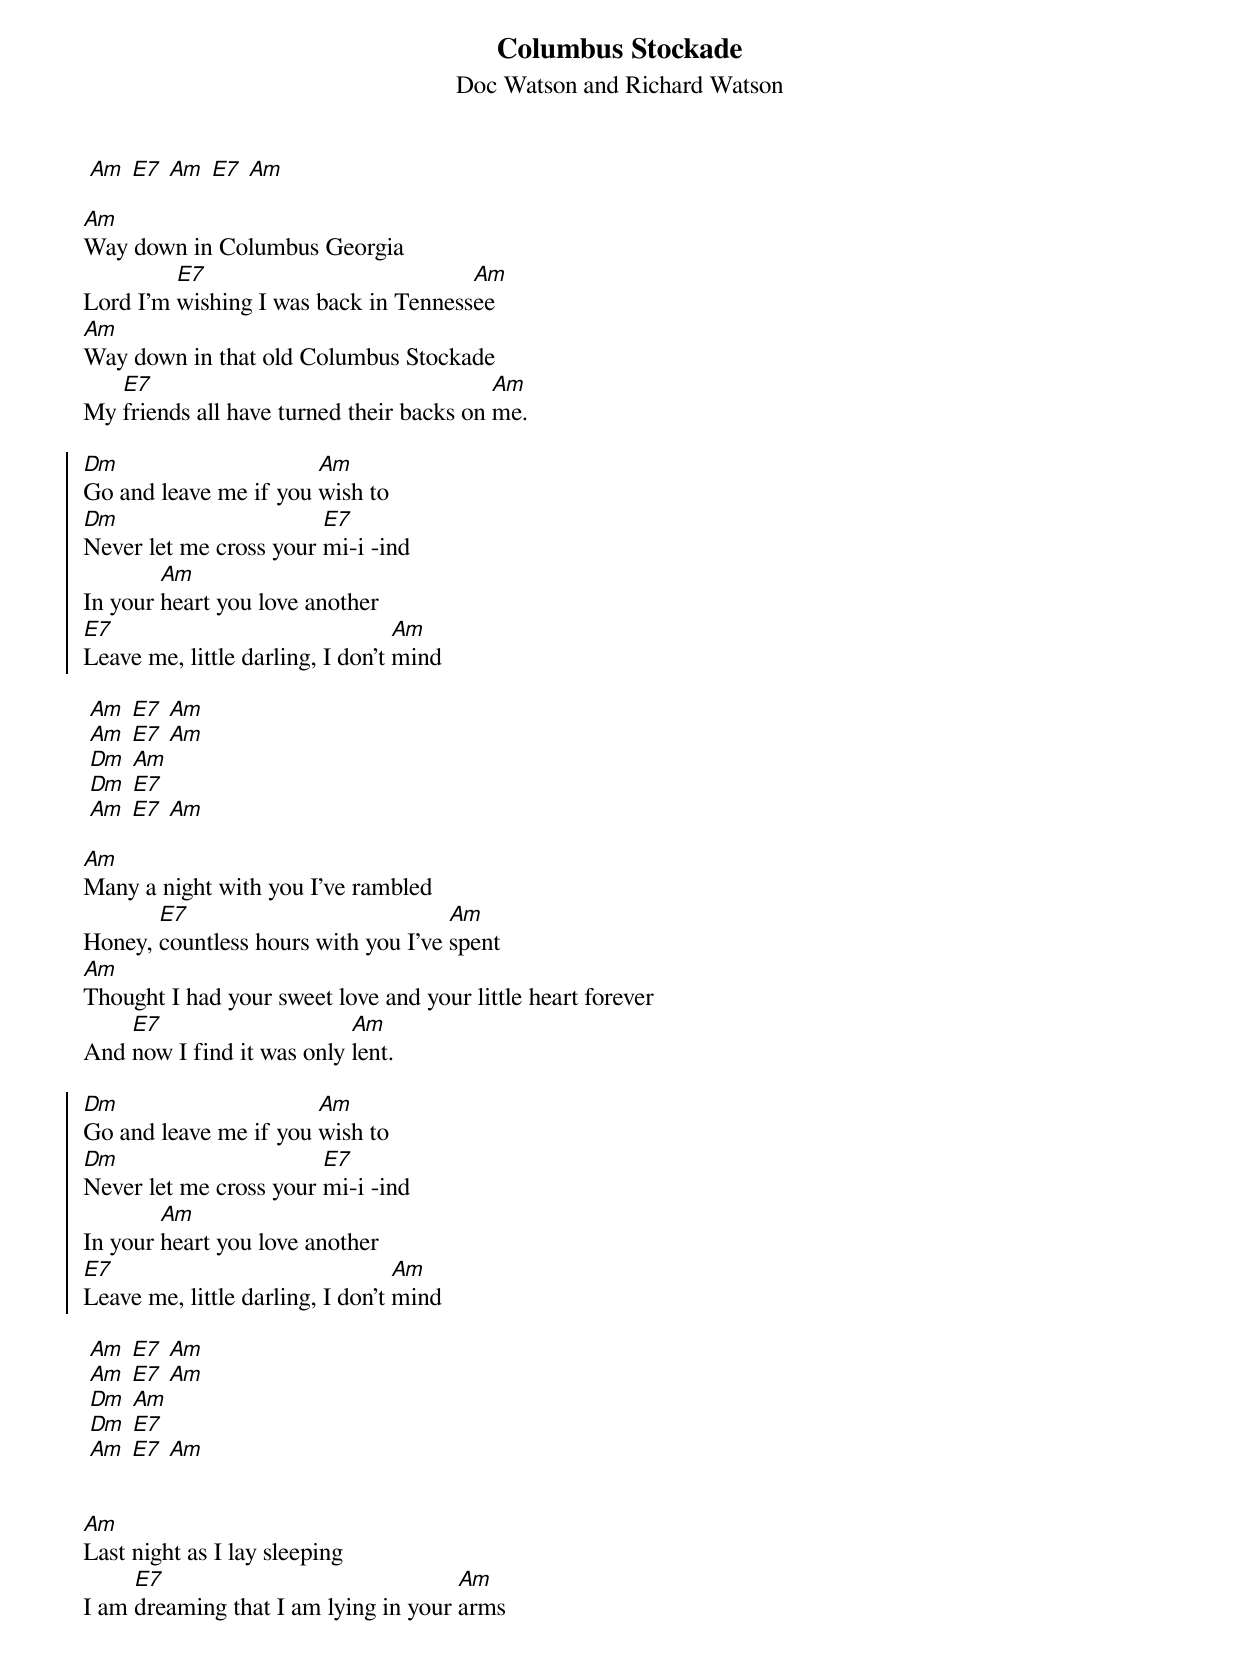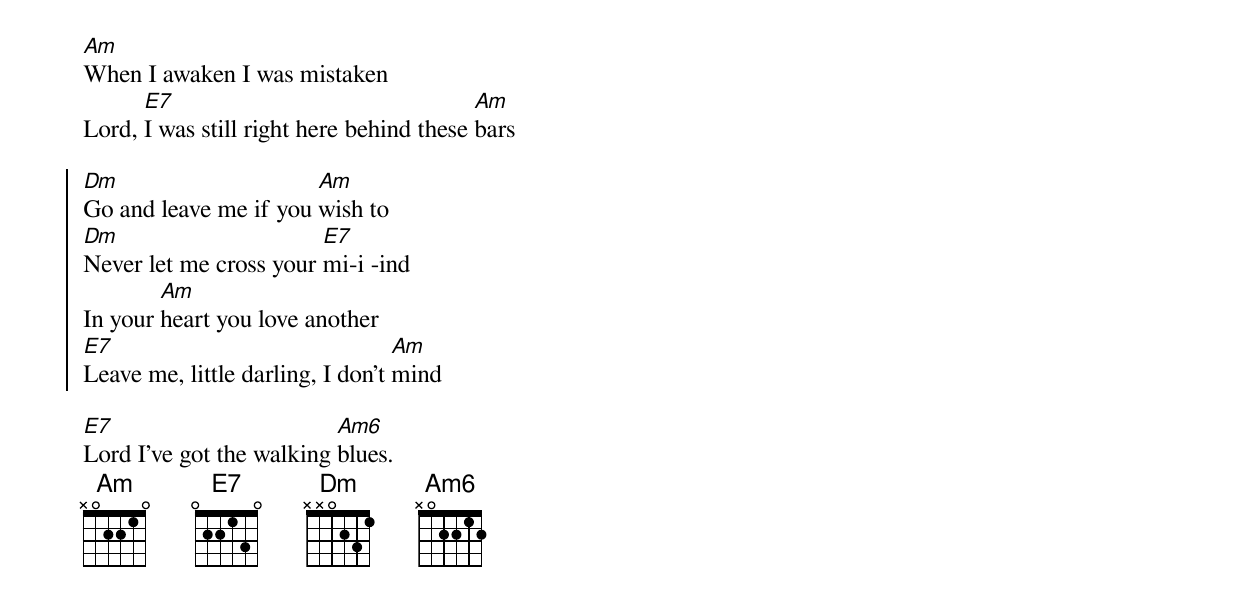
{title: Columbus Stockade}
{subtitle: Doc Watson and Richard Watson}

 [Am] [E7] [Am] [E7] [Am]

[Am]Way down in Columbus Georgia
Lord I'm [E7]wishing I was back in Tenness[Am]ee
[Am]Way down in that old Columbus Stockade
My [E7]friends all have turned their backs on [Am]me.

{soc}
[Dm]Go and leave me if you [Am]wish to
[Dm]Never let me cross your [E7]mi-i -ind
In your [Am]heart you love another
[E7]Leave me, little darling, I don’t [Am]mind
{eoc}

 [Am] [E7] [Am]
 [Am] [E7] [Am]
 [Dm] [Am]
 [Dm] [E7]
 [Am] [E7] [Am]

[Am]Many a night with you I've rambled
Honey, [E7]countless hours with you I've [Am]spent
[Am]Thought I had your sweet love and your little heart forever
And [E7]now I find it was only [Am]lent.

{soc}
[Dm]Go and leave me if you [Am]wish to
[Dm]Never let me cross your [E7]mi-i -ind
In your [Am]heart you love another
[E7]Leave me, little darling, I don’t [Am]mind
{eoc}

 [Am] [E7] [Am]
 [Am] [E7] [Am]
 [Dm] [Am]
 [Dm] [E7]
 [Am] [E7] [Am]


[Am]Last night as I lay sleeping
I am [E7]dreaming that I am lying in your [Am]arms
[Am]When I awaken I was mistaken
Lord, [E7]I was still right here behind these [Am]bars

{soc}
[Dm]Go and leave me if you [Am]wish to
[Dm]Never let me cross your [E7]mi-i -ind
In your [Am]heart you love another
[E7]Leave me, little darling, I don’t [Am]mind
{eoc}

[E7]Lord I've got the walking [Am6]blues.
